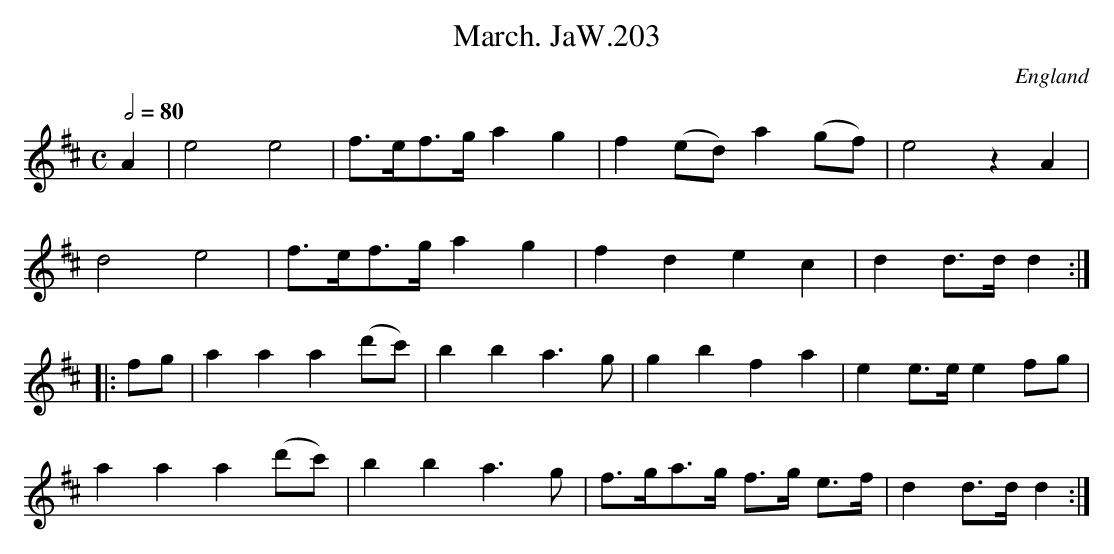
X:1
T:March. JaW.203
L:1/8
M:C
O:England
Q:1/2=80
K:D
A2|e4e4|f>ef>ga2g2|f2(ed)a2(gf)|e4z2A2|!
d4e4|f>ef>ga2g2|f2d2e2c2|d2d>dd2:|!
|:fg|a2a2a2(d'c')|b2b2a3g|g2b2f2a2|e2e>ee2fg|!
a2a2a2(d'c')|b2b2a3g|f>ga>g f>g e>f|d2d>dd2:|
